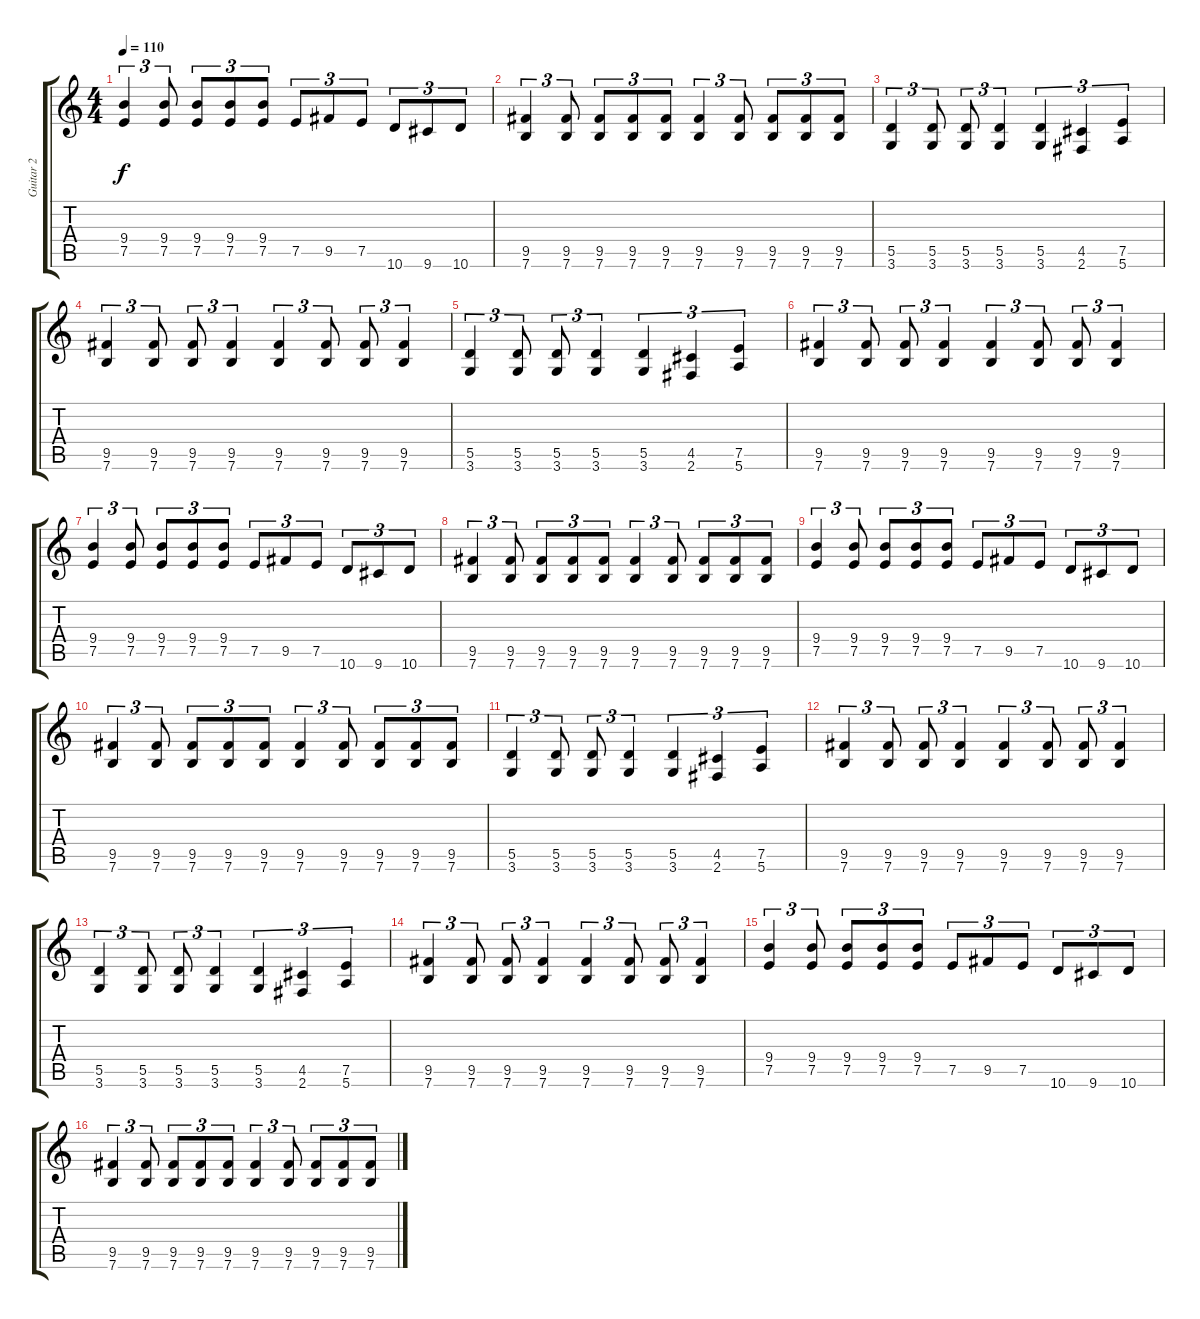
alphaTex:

\track ("Guitar 2" "Guitar 2") {instrument distortionguitar}
\staff {score tabs}
\tuning (E4 B3 G3 D3 A2 E2) {hide}
\ts (4 4)
\tempo 110
\clef g2
\ks c
(9.4 7.5).4{tu (3 2) dy f} (9.4 7.5).8{tu (3 2)} (9.4 7.5).8{tu (3 2)} (9.4 7.5).8{tu (3 2)} (9.4 7.5).8{tu (3 2)} 7.5.8{tu (3 2)} 9.5.8{tu (3 2)} 7.5.8{tu (3 2)} 10.6.8{tu (3 2)} 9.6.8{tu (3 2)} 10.6.8{tu (3 2)} |
(9.5 7.6).4{tu (3 2)} (9.5 7.6).8{tu (3 2)} (9.5 7.6).8{tu (3 2)} (9.5 7.6).8{tu (3 2)} (9.5 7.6).8{tu (3 2)} (9.5 7.6).4{tu (3 2)} (9.5 7.6).8{tu (3 2)} (9.5 7.6).8{tu (3 2)} (9.5 7.6).8{tu (3 2)} (9.5 7.6).8{tu (3 2)} |
(5.5 3.6).4{tu (3 2) volume 8} (5.5 3.6).8{tu (3 2)} (5.5 3.6).8{tu (3 2)} (5.5 3.6).4{tu (3 2)} (5.5 3.6).4{tu (3 2)} (4.5 2.6).4{tu (3 2)} (7.5 5.6).4{tu (3 2)} |
(9.5 7.6).4{tu (3 2)} (9.5 7.6).8{tu (3 2)} (9.5 7.6).8{tu (3 2)} (9.5 7.6).4{tu (3 2)} (9.5 7.6).4{tu (3 2)} (9.5 7.6).8{tu (3 2)} (9.5 7.6).8{tu (3 2)} (9.5 7.6).4{tu (3 2)} |
(5.5 3.6).4{tu (3 2)} (5.5 3.6).8{tu (3 2)} (5.5 3.6).8{tu (3 2)} (5.5 3.6).4{tu (3 2)} (5.5 3.6).4{tu (3 2)} (4.5 2.6).4{tu (3 2)} (7.5 5.6).4{tu (3 2)} |
(9.5 7.6).4{tu (3 2)} (9.5 7.6).8{tu (3 2)} (9.5 7.6).8{tu (3 2)} (9.5 7.6).4{tu (3 2)} (9.5 7.6).4{tu (3 2)} (9.5 7.6).8{tu (3 2)} (9.5 7.6).8{tu (3 2)} (9.5 7.6).4{tu (3 2)} |
(9.4 7.5).4{tu (3 2) volume 6} (9.4 7.5).8{tu (3 2)} (9.4 7.5).8{tu (3 2)} (9.4 7.5).8{tu (3 2)} (9.4 7.5).8{tu (3 2)} 7.5.8{tu (3 2)} 9.5.8{tu (3 2)} 7.5.8{tu (3 2)} 10.6.8{tu (3 2)} 9.6.8{tu (3 2)} 10.6.8{tu (3 2)} |
(9.5 7.6).4{tu (3 2)} (9.5 7.6).8{tu (3 2)} (9.5 7.6).8{tu (3 2)} (9.5 7.6).8{tu (3 2)} (9.5 7.6).8{tu (3 2)} (9.5 7.6).4{tu (3 2)} (9.5 7.6).8{tu (3 2)} (9.5 7.6).8{tu (3 2)} (9.5 7.6).8{tu (3 2)} (9.5 7.6).8{tu (3 2)} |
(9.4 7.5).4{tu (3 2)} (9.4 7.5).8{tu (3 2)} (9.4 7.5).8{tu (3 2)} (9.4 7.5).8{tu (3 2)} (9.4 7.5).8{tu (3 2)} 7.5.8{tu (3 2)} 9.5.8{tu (3 2)} 7.5.8{tu (3 2)} 10.6.8{tu (3 2)} 9.6.8{tu (3 2)} 10.6.8{tu (3 2)} |
(9.5 7.6).4{tu (3 2)} (9.5 7.6).8{tu (3 2)} (9.5 7.6).8{tu (3 2)} (9.5 7.6).8{tu (3 2)} (9.5 7.6).8{tu (3 2)} (9.5 7.6).4{tu (3 2)} (9.5 7.6).8{tu (3 2)} (9.5 7.6).8{tu (3 2)} (9.5 7.6).8{tu (3 2)} (9.5 7.6).8{tu (3 2)} |
(5.5 3.6).4{tu (3 2) volume 4} (5.5 3.6).8{tu (3 2)} (5.5 3.6).8{tu (3 2)} (5.5 3.6).4{tu (3 2)} (5.5 3.6).4{tu (3 2)} (4.5 2.6).4{tu (3 2)} (7.5 5.6).4{tu (3 2)} |
(9.5 7.6).4{tu (3 2)} (9.5 7.6).8{tu (3 2)} (9.5 7.6).8{tu (3 2)} (9.5 7.6).4{tu (3 2)} (9.5 7.6).4{tu (3 2)} (9.5 7.6).8{tu (3 2)} (9.5 7.6).8{tu (3 2)} (9.5 7.6).4{tu (3 2)} |
(5.5 3.6).4{tu (3 2)} (5.5 3.6).8{tu (3 2)} (5.5 3.6).8{tu (3 2)} (5.5 3.6).4{tu (3 2)} (5.5 3.6).4{tu (3 2)} (4.5 2.6).4{tu (3 2)} (7.5 5.6).4{tu (3 2)} |
(9.5 7.6).4{tu (3 2)} (9.5 7.6).8{tu (3 2)} (9.5 7.6).8{tu (3 2)} (9.5 7.6).4{tu (3 2)} (9.5 7.6).4{tu (3 2)} (9.5 7.6).8{tu (3 2)} (9.5 7.6).8{tu (3 2)} (9.5 7.6).4{tu (3 2)} |
(9.4 7.5).4{tu (3 2) volume 2} (9.4 7.5).8{tu (3 2)} (9.4 7.5).8{tu (3 2)} (9.4 7.5).8{tu (3 2)} (9.4 7.5).8{tu (3 2)} 7.5.8{tu (3 2)} 9.5.8{tu (3 2)} 7.5.8{tu (3 2)} 10.6.8{tu (3 2)} 9.6.8{tu (3 2)} 10.6.8{tu (3 2)} |
(9.5 7.6).4{tu (3 2)} (9.5 7.6).8{tu (3 2)} (9.5 7.6).8{tu (3 2)} (9.5 7.6).8{tu (3 2)} (9.5 7.6).8{tu (3 2)} (9.5 7.6).4{tu (3 2)} (9.5 7.6).8{tu (3 2)} (9.5 7.6).8{tu (3 2)} (9.5 7.6).8{tu (3 2)} (9.5 7.6).8{tu (3 2)}
